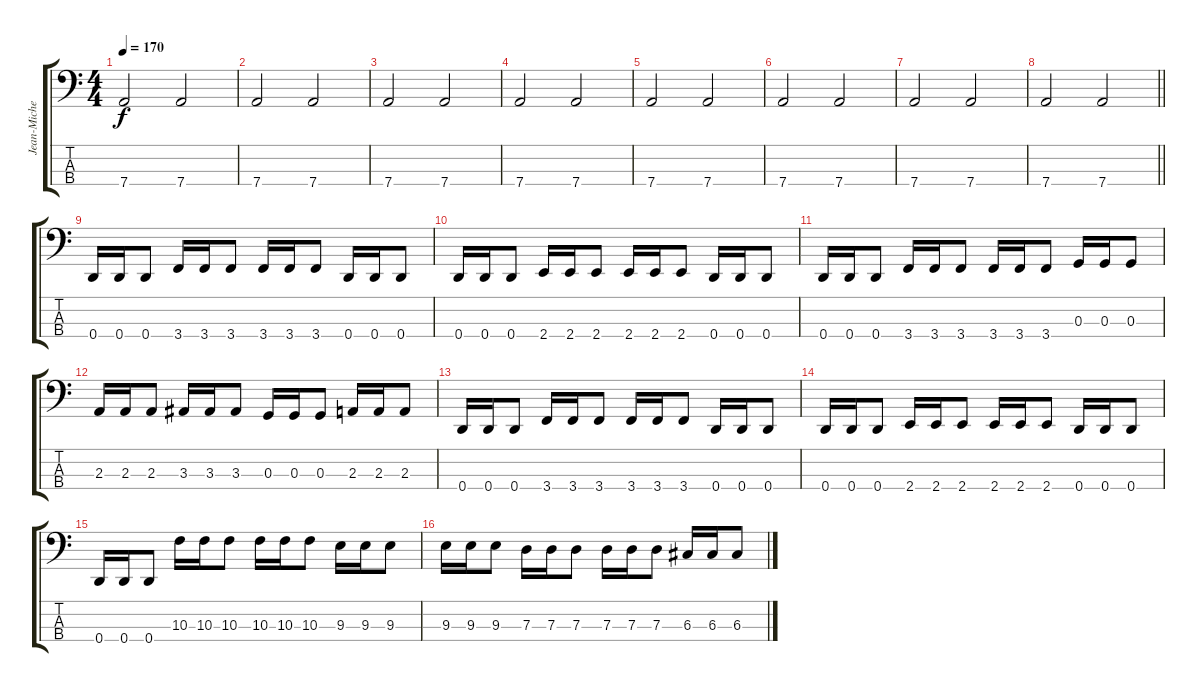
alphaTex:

\track ("Jean-Michel Labadie" "Jean-Miche") {instrument electricbasspick}
\staff {score tabs}
\tuning (F2 C2 G1 D1) {hide}
\ts (4 4)
\tempo 170
\clef f4
\ks c
7.4.2{dy f} 7.4.2 |
7.4.2 7.4.2 |
7.4.2 7.4.2 |
7.4.2 7.4.2 |
7.4.2 7.4.2 |
7.4.2 7.4.2 |
7.4.2 7.4.2 |
\barLineRight lightlight
7.4.2 7.4.2 |
0.4.16 0.4.16 0.4.8 3.4.16 3.4.16 3.4.8 3.4.16 3.4.16 3.4.8 0.4.16 0.4.16 0.4.8 |
0.4.16 0.4.16 0.4.8 2.4.16 2.4.16 2.4.8 2.4.16 2.4.16 2.4.8 0.4.16 0.4.16 0.4.8 |
0.4.16 0.4.16 0.4.8 3.4.16 3.4.16 3.4.8 3.4.16 3.4.16 3.4.8 0.3.16 0.3.16 0.3.8 |
2.3.16 2.3.16 2.3.8 3.3.16 3.3.16 3.3.8 0.3.16 0.3.16 0.3.8 2.3.16 2.3.16 2.3.8 |
0.4.16 0.4.16 0.4.8 3.4.16 3.4.16 3.4.8 3.4.16 3.4.16 3.4.8 0.4.16 0.4.16 0.4.8 |
0.4.16 0.4.16 0.4.8 2.4.16 2.4.16 2.4.8 2.4.16 2.4.16 2.4.8 0.4.16 0.4.16 0.4.8 |
0.4.16 0.4.16 0.4.8 10.3.16 10.3.16 10.3.8 10.3.16 10.3.16 10.3.8 9.3.16 9.3.16 9.3.8 |
9.3.16 9.3.16 9.3.8 7.3.16 7.3.16 7.3.8 7.3.16 7.3.16 7.3.8 6.3.16 6.3.16 6.3.8
